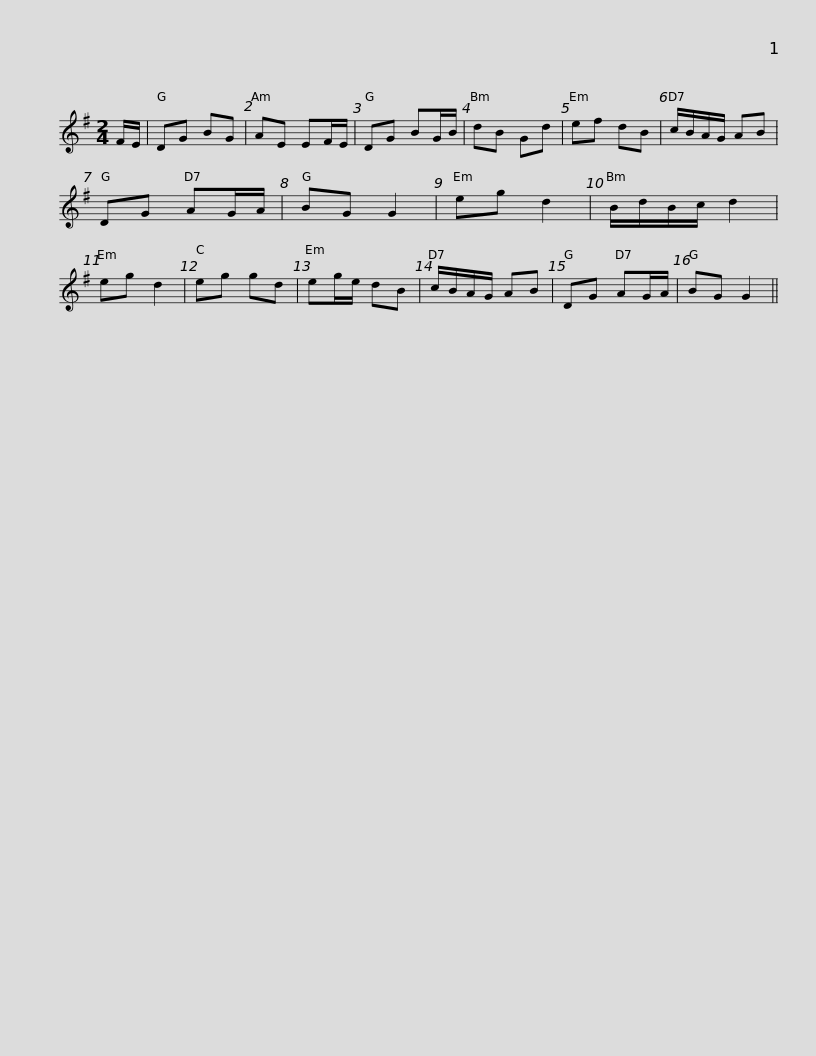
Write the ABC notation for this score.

X:1
L:1/8
M:2/4
I:linebreak $
K:G
V:1 treble
V:1
 F/E/ | DG BG | AE EF/E/ | DG BG/B/ | dB Gd | %5
 ef dB | c/B/A/G/ AB | DG AG/A/ | BG G2 |$ eg d2 | %10
 B/d/B/c/ d2 | eg d2 | eg gd | eg/e/ dB | c/B/A/G/ AB | %15
 DG AG/A/ | BG G2 || %17
